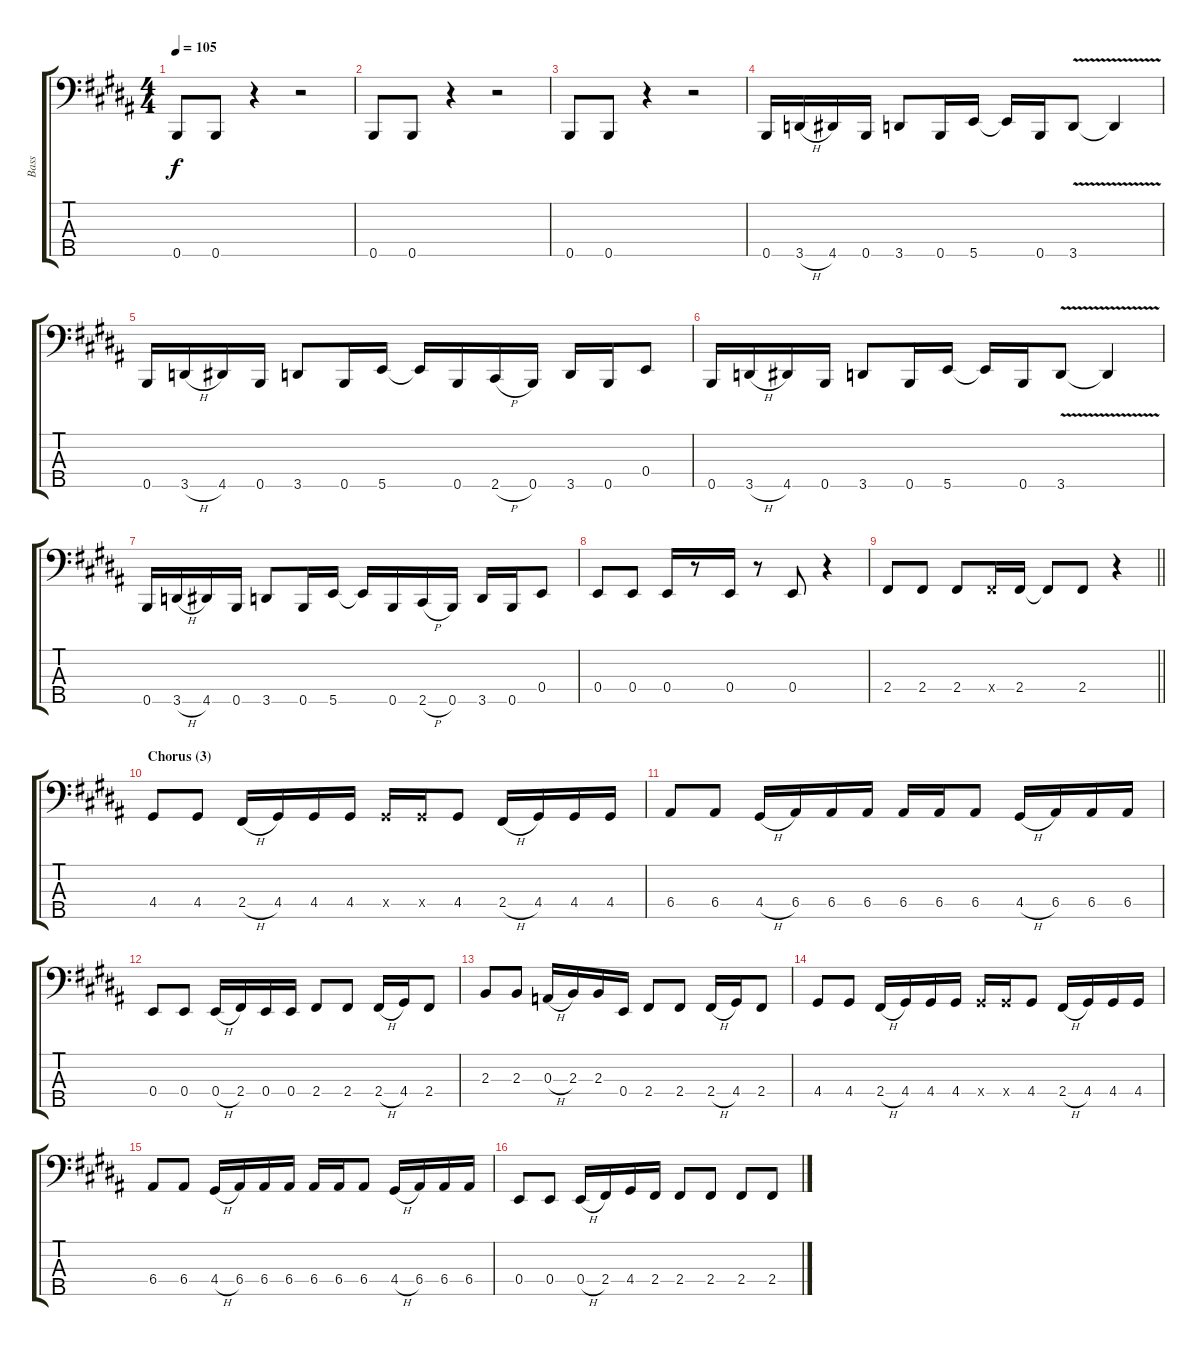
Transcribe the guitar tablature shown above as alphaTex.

\track ("Bass" "Bass") {instrument electricbassfinger}
\staff {score tabs}
\tuning (G2 D2 A1 E1 B0) {hide}
\ts (4 4)
\tempo 105
\clef f4
\ks g#minor
0.5.8{dy f} 0.5.8 r.4 r.2 |
0.5.8 0.5.8 r.4 r.2 |
0.5.8 0.5.8 r.4 r.2 |
0.5.16 3.5{h}.16 4.5.16 0.5.16 3.5.8 0.5.16 5.5.16 5.5{t}.16 0.5.16 3.5{v}.8 3.5{t}.4 |
0.5.16 3.5{h}.16 4.5.16 0.5.16 3.5.8 0.5.16 5.5.16 5.5{t}.16 0.5.16 2.5{h}.16 0.5.16 3.5.16 0.5.16 0.4.8 |
0.5.16 3.5{h}.16 4.5.16 0.5.16 3.5.8 0.5.16 5.5.16 5.5{t}.16 0.5.16 3.5{v}.8 3.5{t}.4 |
0.5.16 3.5{h}.16 4.5.16 0.5.16 3.5.8 0.5.16 5.5.16 5.5{t}.16 0.5.16 2.5{h}.16 0.5.16 3.5.16 0.5.16 0.4.8 |
0.4.8 0.4.8 0.4.16 r.8 0.4.16 r.8 0.4.8 r.4 |
\barLineRight lightlight
2.4.8 2.4.8 2.4.8 2.4{x}.16 2.4.16 2.4{t}.8 2.4.8 r.4 |
\section ("" "Chorus (3)")
4.4.8 4.4.8 2.4{h}.16 4.4.16 4.4.16 4.4.16 4.4{x}.16 4.4{x}.16 4.4.8 2.4{h}.16 4.4.16 4.4.16 4.4.16 |
6.4.8 6.4.8 4.4{h}.16 6.4.16 6.4.16 6.4.16 6.4.16 6.4.16 6.4.8 4.4{h}.16 6.4.16 6.4.16 6.4.16 |
0.4.8 0.4.8 0.4{h}.16 2.4.16 0.4.16 0.4.16 2.4.8 2.4.8 2.4{h}.16 4.4.16 2.4.8 |
2.3.8 2.3.8 0.3{h}.16 2.3.16 2.3.16 0.4.16 2.4.8 2.4.8 2.4{h}.16 4.4.16 2.4.8 |
4.4.8 4.4.8 2.4{h}.16 4.4.16 4.4.16 4.4.16 4.4{x}.16 4.4{x}.16 4.4.8 2.4{h}.16 4.4.16 4.4.16 4.4.16 |
6.4.8 6.4.8 4.4{h}.16 6.4.16 6.4.16 6.4.16 6.4.16 6.4.16 6.4.8 4.4{h}.16 6.4.16 6.4.16 6.4.16 |
0.4.8 0.4.8 0.4{h}.16 2.4.16 4.4.16 2.4.16 2.4.8 2.4.8 2.4.8 2.4.8
